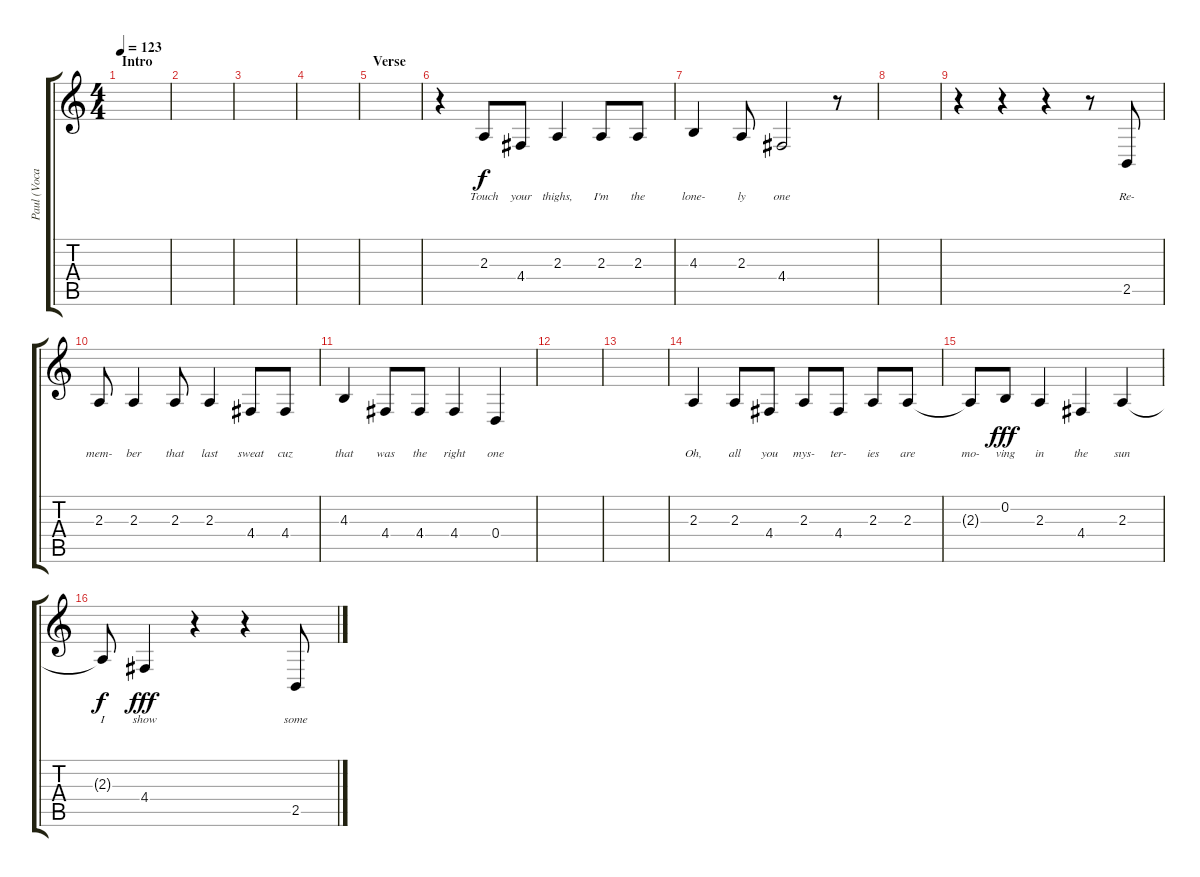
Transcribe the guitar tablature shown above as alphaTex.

\track ("Paul (Vocals)" "Paul (Voca") {instrument tenorsax}
\staff {score tabs}
\tuning (E4 B3 G3 D3 A2 E2) {hide}
\ts (4 4)
\section ("" "Intro")
\tempo 123
\clef g2
\ks c
|
|
|
|
\section ("" "Verse")
|
r.4 2.3.8{lyrics (0 "Touch") lyrics (1 "") lyrics (2 "") lyrics (3 "") lyrics (4 "")} 4.4.8{lyrics (0 "your") lyrics (1 "") lyrics (2 "") lyrics (3 "") lyrics (4 "")} 2.3.4{lyrics (0 "thighs,") lyrics (1 "") lyrics (2 "") lyrics (3 "") lyrics (4 "")} 2.3.8{lyrics (0 "I'm") lyrics (1 "") lyrics (2 "") lyrics (3 "") lyrics (4 "")} 2.3.8{lyrics (0 "the") lyrics (1 "") lyrics (2 "") lyrics (3 "") lyrics (4 "")} |
4.3.4{lyrics (0 "lone-") lyrics (1 "") lyrics (2 "") lyrics (3 "") lyrics (4 "")} 2.3.8{lyrics (0 "ly") lyrics (1 "") lyrics (2 "") lyrics (3 "") lyrics (4 "")} 4.4.2{lyrics (0 "one") lyrics (1 "") lyrics (2 "") lyrics (3 "") lyrics (4 "")} r.8 |
|
r.4 r.4 r.4 r.8 2.5.8{lyrics (0 "Re-") lyrics (1 "") lyrics (2 "") lyrics (3 "") lyrics (4 "")} |
2.3.8{lyrics (0 "mem-") lyrics (1 "") lyrics (2 "") lyrics (3 "") lyrics (4 "")} 2.3.4{lyrics (0 "ber") lyrics (1 "") lyrics (2 "") lyrics (3 "") lyrics (4 "")} 2.3.8{lyrics (0 "that") lyrics (1 "") lyrics (2 "") lyrics (3 "") lyrics (4 "")} 2.3.4{lyrics (0 "last") lyrics (1 "") lyrics (2 "") lyrics (3 "") lyrics (4 "")} 4.4.8{lyrics (0 "sweat") lyrics (1 "") lyrics (2 "") lyrics (3 "") lyrics (4 "")} 4.4.8{lyrics (0 "cuz") lyrics (1 "") lyrics (2 "") lyrics (3 "") lyrics (4 "")} |
4.3.4{lyrics (0 "that") lyrics (1 "") lyrics (2 "") lyrics (3 "") lyrics (4 "")} 4.4.8{lyrics (0 "was") lyrics (1 "") lyrics (2 "") lyrics (3 "") lyrics (4 "")} 4.4.8{lyrics (0 "the") lyrics (1 "") lyrics (2 "") lyrics (3 "") lyrics (4 "")} 4.4.4{lyrics (0 "right") lyrics (1 "") lyrics (2 "") lyrics (3 "") lyrics (4 "")} 0.4.4{lyrics (0 "one") lyrics (1 "") lyrics (2 "") lyrics (3 "") lyrics (4 "")} |
|
|
2.3.4{lyrics (0 "Oh,") lyrics (1 "") lyrics (2 "") lyrics (3 "") lyrics (4 "")} 2.3.8{lyrics (0 "all") lyrics (1 "") lyrics (2 "") lyrics (3 "") lyrics (4 "")} 4.4.8{lyrics (0 "you") lyrics (1 "") lyrics (2 "") lyrics (3 "") lyrics (4 "")} 2.3.8{lyrics (0 "mys-") lyrics (1 "") lyrics (2 "") lyrics (3 "") lyrics (4 "")} 4.4.8{lyrics (0 "ter-") lyrics (1 "") lyrics (2 "") lyrics (3 "") lyrics (4 "")} 2.3.8{lyrics (0 "ies") lyrics (1 "") lyrics (2 "") lyrics (3 "") lyrics (4 "")} 2.3.8{lyrics (0 "are") lyrics (1 "") lyrics (2 "") lyrics (3 "") lyrics (4 "")} |
2.3{t}.8{lyrics (0 "mo-") lyrics (1 "") lyrics (2 "") lyrics (3 "") lyrics (4 "") dy f} 0.2.8{lyrics (0 "ving") lyrics (1 "") lyrics (2 "") lyrics (3 "") lyrics (4 "") dy fff} 2.3.4{lyrics (0 "in") lyrics (1 "") lyrics (2 "") lyrics (3 "") lyrics (4 "")} 4.4.4{lyrics (0 "the") lyrics (1 "") lyrics (2 "") lyrics (3 "") lyrics (4 "")} 2.3.4{lyrics (0 "sun") lyrics (1 "") lyrics (2 "") lyrics (3 "") lyrics (4 "")} |
2.3{t}.8{lyrics (0 "I") lyrics (1 "") lyrics (2 "") lyrics (3 "") lyrics (4 "") dy f} 4.4.4{lyrics (0 "show") lyrics (1 "") lyrics (2 "") lyrics (3 "") lyrics (4 "") dy fff} r.4 r.4 2.5.8{lyrics (0 "some") lyrics (1 "") lyrics (2 "") lyrics (3 "") lyrics (4 "")}
